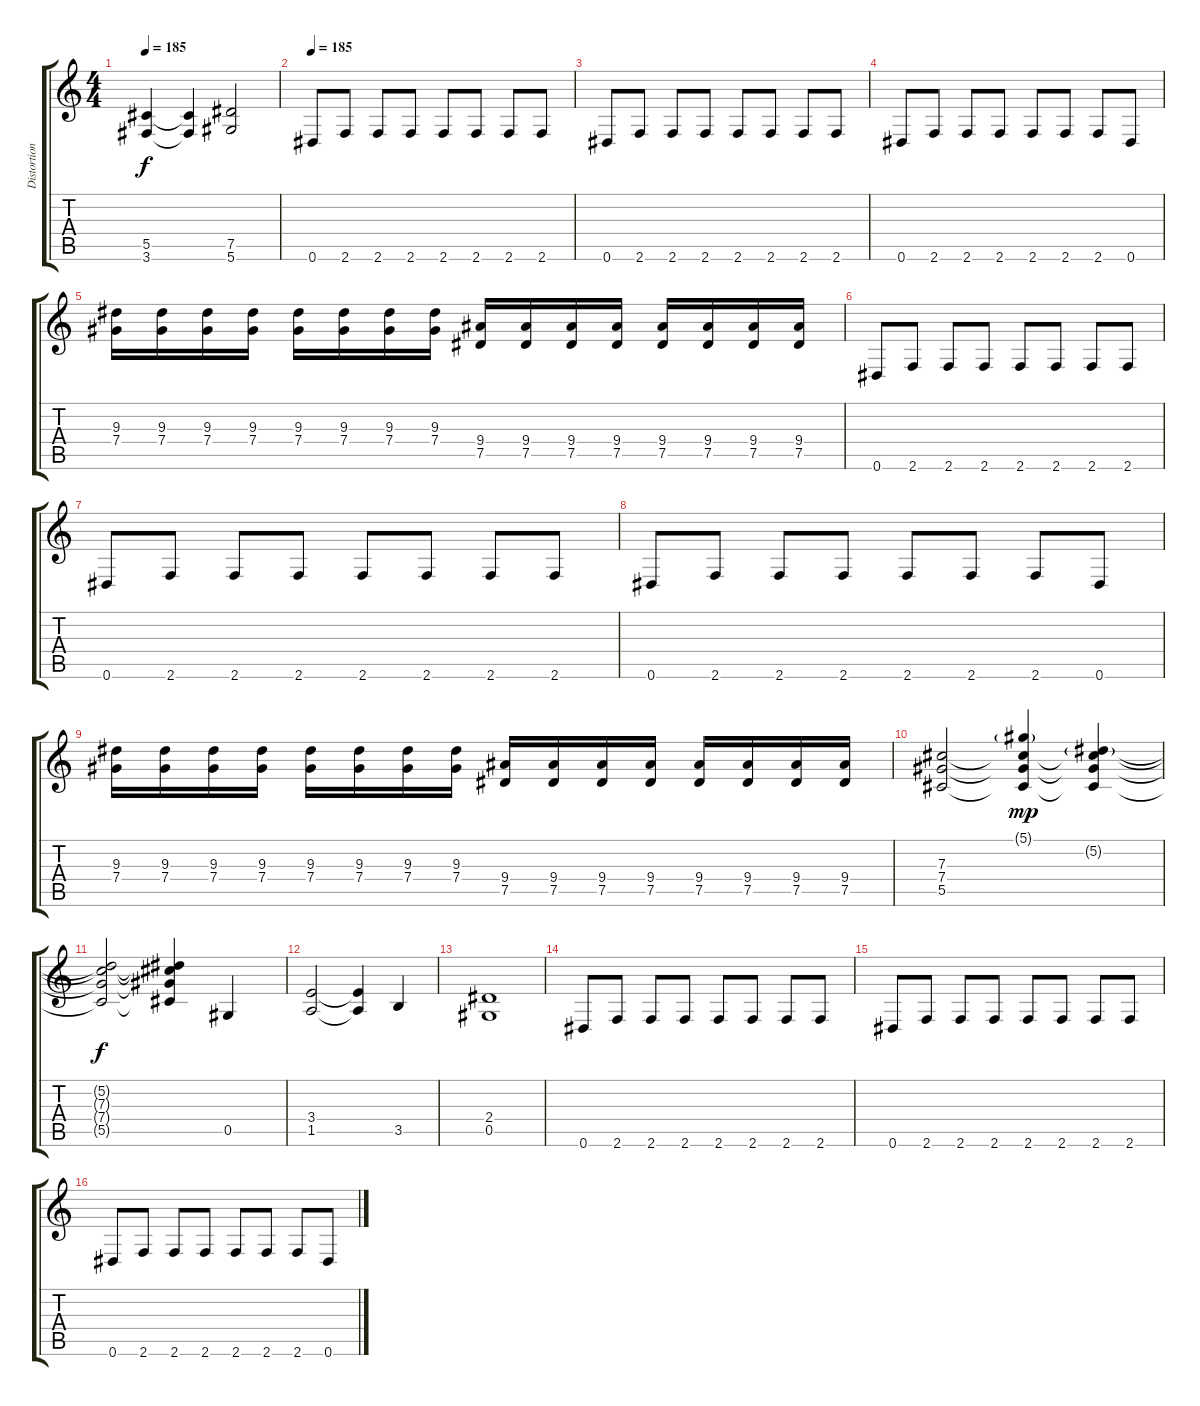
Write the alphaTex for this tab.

\track ("Distortion Guitar" "Distortion") {instrument distortionguitar}
\staff {score tabs}
\tuning (Eb4 Bb3 Gb3 Db3 Ab2 Eb2) {hide}
\ts (4 4)
\tempo 185
\clef g2
\ks c
(5.5{t} 3.6{t}).4{dy f} (5.5{t} 3.6{t}).4 (7.5 5.6).2 |
\tempo 185
0.6.8 2.6.8 2.6.8 2.6.8 2.6.8 2.6.8 2.6.8 2.6.8 |
0.6.8 2.6.8 2.6.8 2.6.8 2.6.8 2.6.8 2.6.8 2.6.8 |
0.6.8 2.6.8 2.6.8 2.6.8 2.6.8 2.6.8 2.6.8 0.6.8 |
(9.3 7.4).16 (9.3 7.4).16 (9.3 7.4).16 (9.3 7.4).16 (9.3 7.4).16 (9.3 7.4).16 (9.3 7.4).16 (9.3 7.4).16 (9.4 7.5).16 (9.4 7.5).16 (9.4 7.5).16 (9.4 7.5).16 (9.4 7.5).16 (9.4 7.5).16 (9.4 7.5).16 (9.4 7.5).16 |
0.6.8 2.6.8 2.6.8 2.6.8 2.6.8 2.6.8 2.6.8 2.6.8 |
0.6.8 2.6.8 2.6.8 2.6.8 2.6.8 2.6.8 2.6.8 2.6.8 |
0.6.8 2.6.8 2.6.8 2.6.8 2.6.8 2.6.8 2.6.8 0.6.8 |
(9.3 7.4).16 (9.3 7.4).16 (9.3 7.4).16 (9.3 7.4).16 (9.3 7.4).16 (9.3 7.4).16 (9.3 7.4).16 (9.3 7.4).16 (9.4 7.5).16 (9.4 7.5).16 (9.4 7.5).16 (9.4 7.5).16 (9.4 7.5).16 (9.4 7.5).16 (9.4 7.5).16 (9.4 7.5).16 |
(7.3 7.4 5.5).2 (5.1{g} 7.3{t} 7.4{t} 5.5{t}).4{dy mp} (5.2{g} 7.3{t} 7.4{t} 5.5{t}).4 |
(5.2{t} 7.3{t} 7.4{t} 5.5{t}).2{dy f} (5.2{t} 7.3{t} 7.4{t} 5.5{t}).4 0.5.4 |
(3.4 1.5).2 (3.4{t} 1.5{t}).4 3.5.4 |
(2.4 0.5).1 |
0.6.8 2.6.8 2.6.8 2.6.8 2.6.8 2.6.8 2.6.8 2.6.8 |
0.6.8 2.6.8 2.6.8 2.6.8 2.6.8 2.6.8 2.6.8 2.6.8 |
0.6.8 2.6.8 2.6.8 2.6.8 2.6.8 2.6.8 2.6.8 0.6.8
